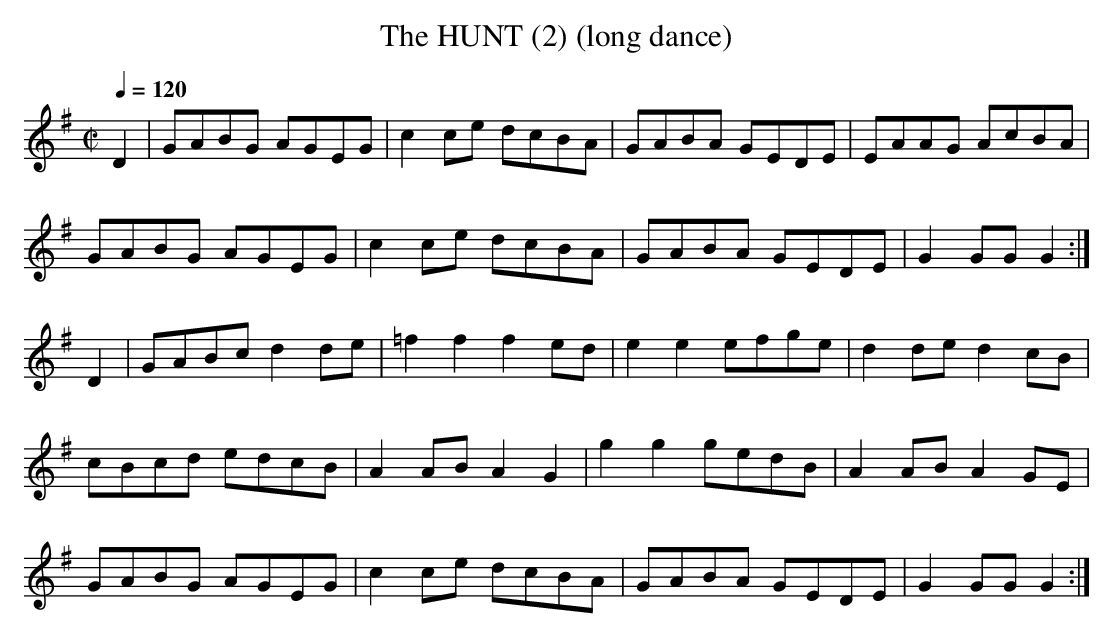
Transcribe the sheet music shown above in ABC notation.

X:1
T:HUNT (2) (long dance), The
Q:1/4=120
M:C|
L:1/8
K:G
D2|GABG AGEG|c2ce dcBA|GABA GEDE|EAAG AcBA|
GABG AGEG|c2ce dcBA|GABA GEDE|G2GG G2:|
D2|GABc d2de|=f2f2 f2ed|e2e2 efge|d2de d2cB|
cBcd edcB|A2AB A2G2|g2g2 gedB|A2AB A2GE|
GABG AGEG|c2ce dcBA|GABA GEDE|G2GG G2:|
